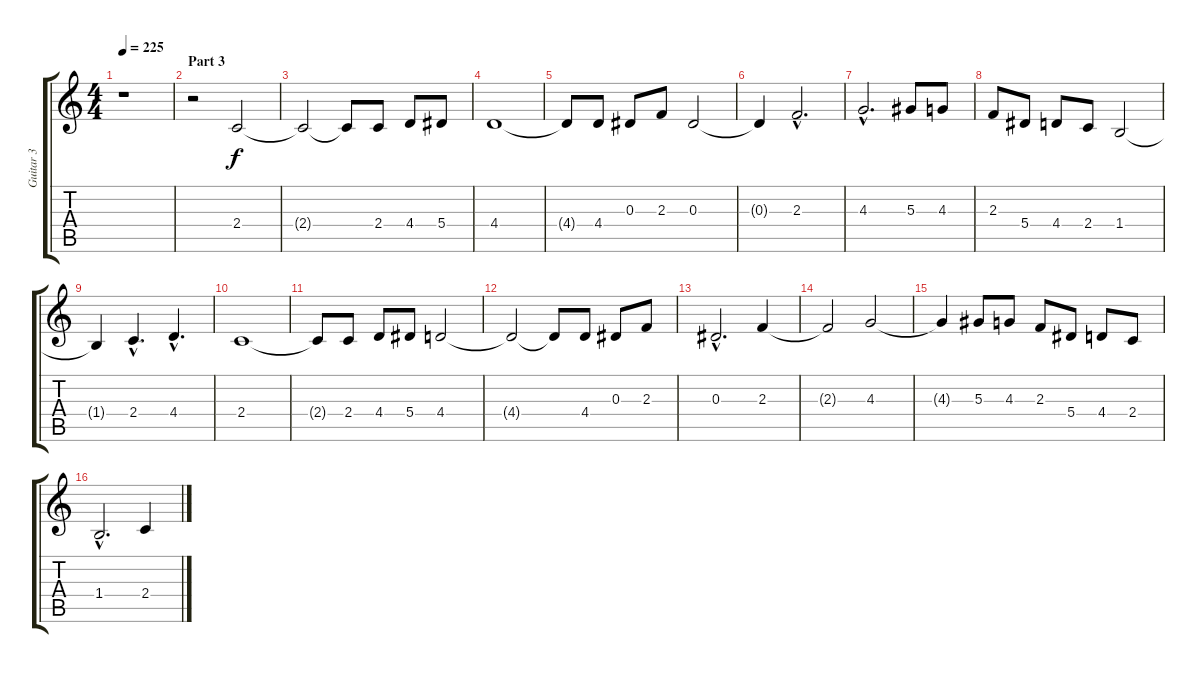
\track ("Guitar 3" "Guitar 3") {instrument distortionguitar}
\staff {score tabs}
\tuning (C4 G3 Eb3 Bb2 F2 C2) {hide}
\ts (4 4)
\tempo 225
\clef g2
\ks c
r.1{dy f} |
\section ("" "Part 3")
r.2 2.4.2 |
2.4{t}.2 2.4{t}.8 2.4.8 4.4.8 5.4.8 |
4.4.1 |
4.4{t}.8 4.4.8 0.3.8 2.3.8 0.3.2 |
0.3{t}.4 2.3{hac}.2{d} |
4.3{hac}.2{d} 5.3.8 4.3.8 |
2.3.8 5.4.8 4.4.8 2.4.8 1.4.2 |
1.4{t}.4 2.4{hac}.4{d} 4.4{hac}.4{d} |
2.4.1 |
2.4{t}.8 2.4.8 4.4.8 5.4.8 4.4.2 |
4.4{t}.2 4.4{t}.8 4.4.8 0.3.8 2.3.8 |
0.3{hac}.2{d} 2.3.4 |
2.3{t}.2 4.3.2 |
4.3{t}.4 5.3.8 4.3.8 2.3.8 5.4.8 4.4.8 2.4.8 |
1.4{hac}.2{d} 2.4.4
